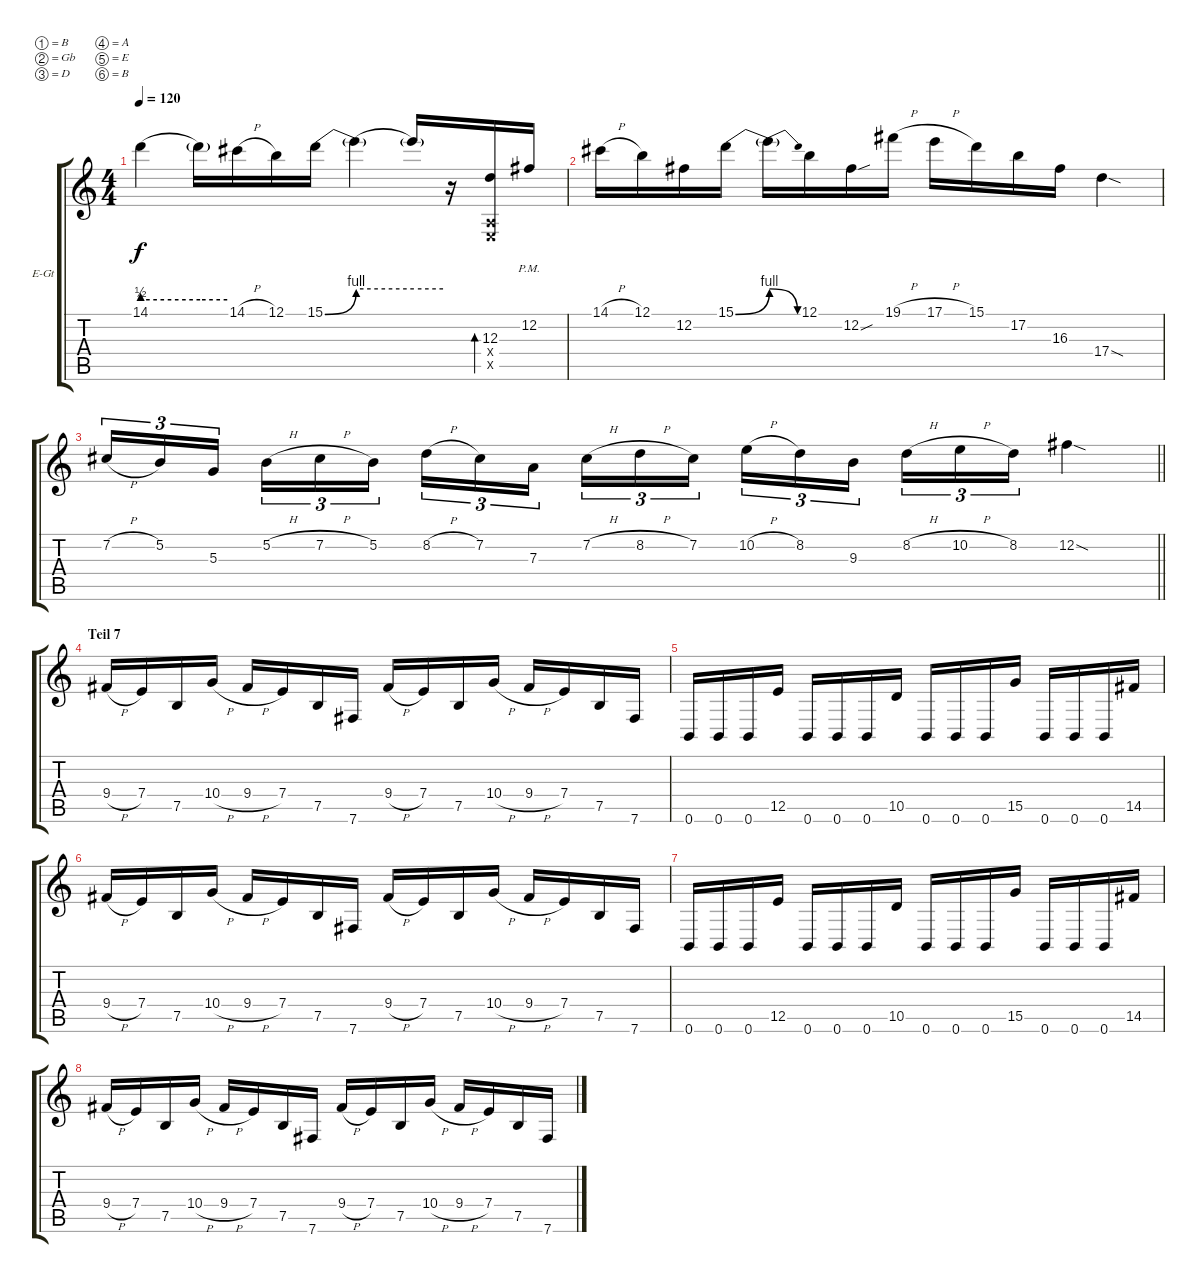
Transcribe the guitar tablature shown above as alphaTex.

\bracketExtendMode groupsimilarinstruments
\firstSystemTrackNameOrientation horizontal
\otherSystemsTrackNameOrientation horizontal
\track ("RG Left" "E-Gt") {instrument distortionguitar}
\staff {score tabs}
\tuning (B3 Gb3 D3 A2 E2 B1)
\ts (4 4)
\tempo 120
\clef g2
\ks c
14.1{be (hold 0 2 60 2) t}.4{dy f} 14.1{be (hold 0 2 60 2) t}.16 14.1{h}.16 12.1.16 15.1{be (bend 0 0 60 4)}.16 15.1{be (hold 0 4 60 4) t}.4 15.1{be (hold 0 4 60 4) t}.16 r.16 (12.3 0.4{x} 0.5{x}).16{bd 240} 12.2{pm}.16 |
14.1{h}.16 12.1.16 12.2.16 15.1{be (bend 0 0 60 4)}.16 15.1{be (release 0 4 60 0) t}.16 12.1.16 12.2{sou}.16 19.1{h}.16 17.1{h}.16 15.1.16 17.2.16 16.3.16 17.4{sod}.4 |
\barLineRight lightlight
7.2{h}.16{tu (3 2)} 5.2.16{tu (3 2)} 5.3.16{tu (3 2)} 5.2{h}.16{tu (3 2)} 7.2{h}.16{tu (3 2)} 5.2.16{tu (3 2)} 8.2{h}.16{tu (3 2)} 7.2.16{tu (3 2)} 7.3.16{tu (3 2)} 7.2{h}.16{tu (3 2)} 8.2{h}.16{tu (3 2)} 7.2.16{tu (3 2)} 10.2{h}.16{tu (3 2)} 8.2.16{tu (3 2)} 9.3.16{tu (3 2)} 8.2{h}.16{tu (3 2)} 10.2{h}.16{tu (3 2)} 8.2.16{tu (3 2)} 12.2{sod}.4 |
\section ("" "Teil 7")
9.4{h}.16 7.4.16 7.5.16 10.4{h}.16 9.4{h}.16 7.4.16 7.5.16 7.6.16 9.4{h}.16 7.4.16 7.5.16 10.4{h}.16 9.4{h}.16 7.4.16 7.5.16 7.6.16 |
0.6.16 0.6.16 0.6.16 12.5.16 0.6.16 0.6.16 0.6.16 10.5.16 0.6.16 0.6.16 0.6.16 15.5.16 0.6.16 0.6.16 0.6.16 14.5.16 |
9.4{h}.16 7.4.16 7.5.16 10.4{h}.16 9.4{h}.16 7.4.16 7.5.16 7.6.16 9.4{h}.16 7.4.16 7.5.16 10.4{h}.16 9.4{h}.16 7.4.16 7.5.16 7.6.16 |
0.6.16 0.6.16 0.6.16 12.5.16 0.6.16 0.6.16 0.6.16 10.5.16 0.6.16 0.6.16 0.6.16 15.5.16 0.6.16 0.6.16 0.6.16 14.5.16 |
9.4{h}.16 7.4.16 7.5.16 10.4{h}.16 9.4{h}.16 7.4.16 7.5.16 7.6.16 9.4{h}.16 7.4.16 7.5.16 10.4{h}.16 9.4{h}.16 7.4.16 7.5.16 7.6.16
